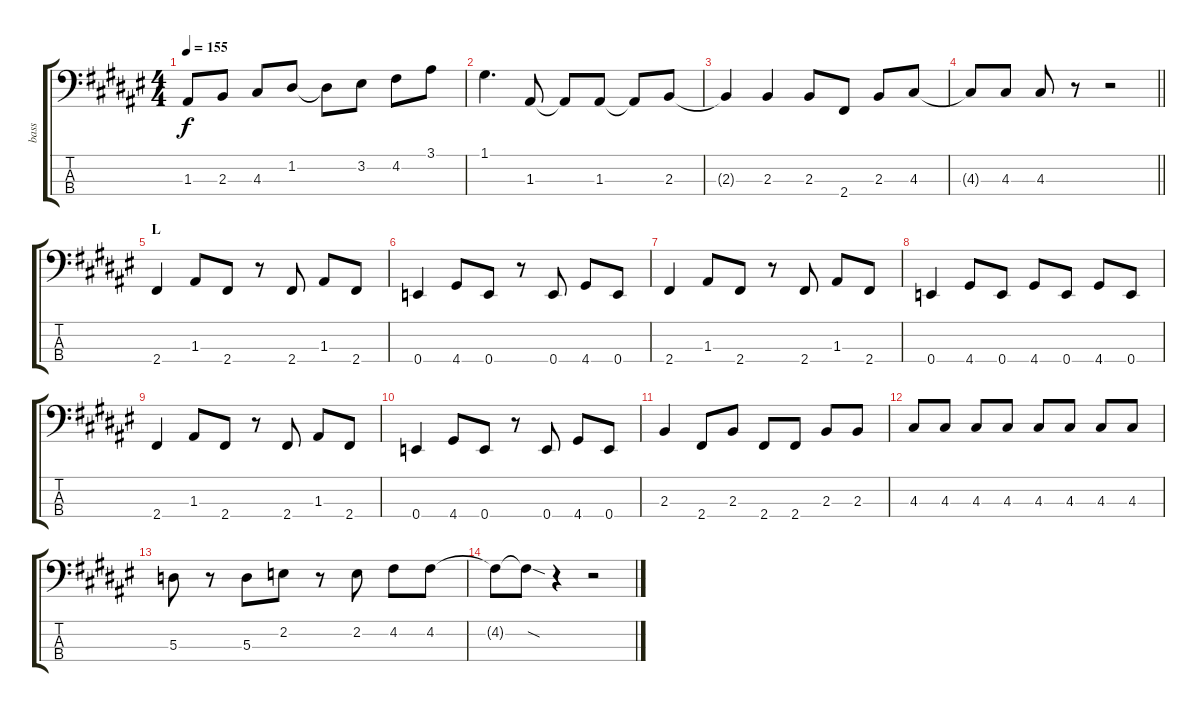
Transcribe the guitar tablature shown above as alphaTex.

\track ("bass" "bass") {instrument electricbassfinger}
\staff {score tabs}
\tuning (G2 D2 A1 E1) {hide}
\ts (4 4)
\tempo 155
\clef f4
\ks f#
1.3{t}.8{dy f} 2.3.8 4.3.8 1.2.8 1.2{t}.8 3.2.8 4.2.8 3.1.8 |
1.1.4{d} 1.3.8 1.3{t}.8 1.3.8 1.3{t}.8 2.3.8 |
2.3{t}.4 2.3.4 2.3.8 2.4.8 2.3.8 4.3.8 |
\barLineRight lightlight
4.3{t}.8 4.3.8 4.3.8 r.8 r.2 |
\section ("" "L")
2.4.4 1.3.8 2.4.8 r.8 2.4.8 1.3.8 2.4.8 |
0.4.4 4.4.8 0.4.8 r.8 0.4.8 4.4.8 0.4.8 |
2.4.4 1.3.8 2.4.8 r.8 2.4.8 1.3.8 2.4.8 |
0.4.4 4.4.8 0.4.8 4.4.8 0.4.8 4.4.8 0.4.8 |
2.4.4 1.3.8 2.4.8 r.8 2.4.8 1.3.8 2.4.8 |
0.4.4 4.4.8 0.4.8 r.8 0.4.8 4.4.8 0.4.8 |
2.3.4 2.4.8 2.3.8 2.4.8 2.4.8 2.3.8 2.3.8 |
4.3.8 4.3.8 4.3.8 4.3.8 4.3.8 4.3.8 4.3.8 4.3.8 |
5.3.8 r.8 5.3.8 2.2.8 r.8 2.2.8 4.2.8 4.2.8 |
4.2{t}.8 4.2{sod t}.8 r.4 r.2
